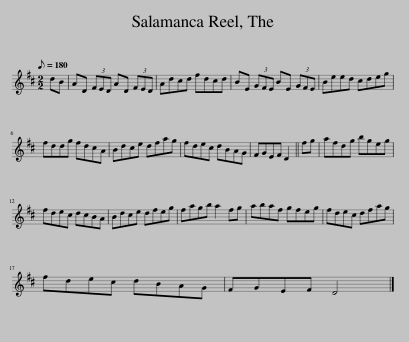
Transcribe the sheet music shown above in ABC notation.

X:1
L:1/8
Q:1/8=180
M:2/2
I:linebreak $
K:D
V:1 treble
V:1
 dB | AD (3FED AD (3FED | Adcd fdcd | BE (3GFE BE (3GFE | Beed cdeg |$ %5
 fddg fdcA | Bdce dfag | fdec dBAG | FGEF D2 || fg | %10
 afdg bgeg |$ fdec dcBA | Bdce dfeg | fagb a2 fg | abaf gfeg | %15
 fdec dfag |$ fdec dBAG | FGEF D4 |] %18
